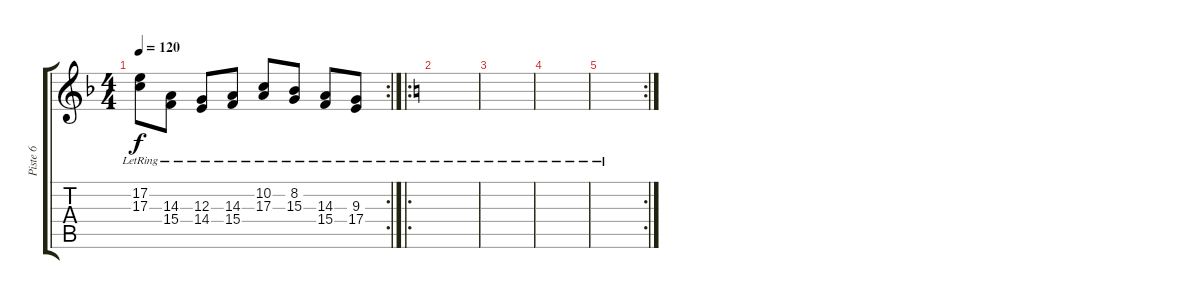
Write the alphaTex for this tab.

\track ("Piste 6" "Piste 6") {instrument acousticgrandpiano}
\staff {score tabs}
\tuning (E4 B3 G3 D3 A2 D2) {hide}
\rc 2
\ts (4 4)
\tempo 120
\clef g2
\ks f
(17.2{lr} 17.3{lr}).8{dy f} (14.3{lr} 15.4{lr}).8 (12.3{lr} 14.4{lr}).8 (14.3{lr} 15.4{lr}).8 (10.2{lr} 17.3{lr}).8 (8.2{lr} 15.3{lr}).8 (14.3{lr} 15.4{lr}).8 (9.3{lr} 17.4{lr}).8 |
\ro
\ks c
|
|
|
\rc 2
